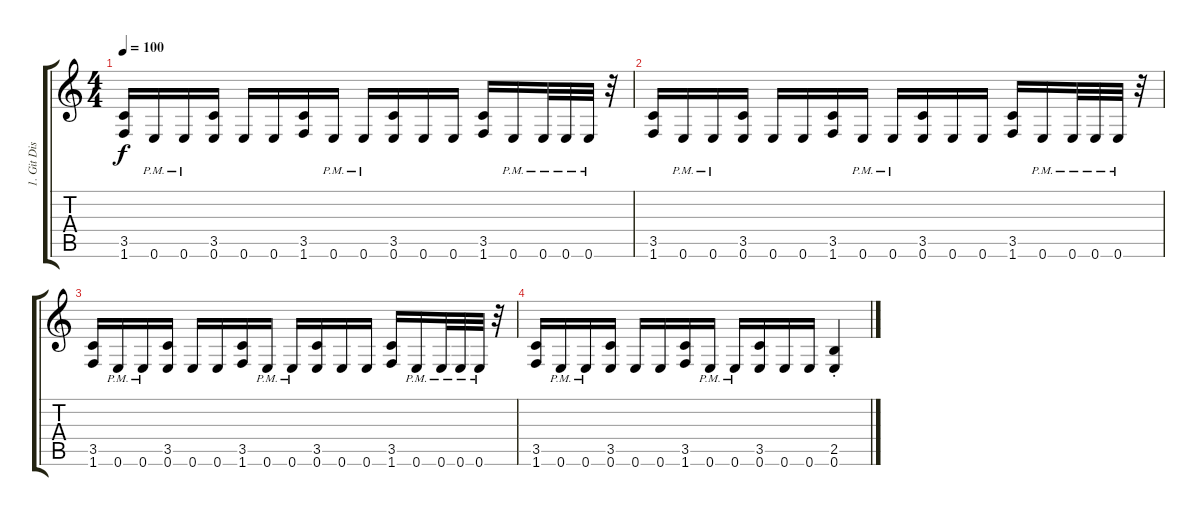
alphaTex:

\track ("1. Git Dist" "1. Git Dis") {instrument distortionguitar}
\staff {score tabs}
\tuning (E4 B3 G3 D3 A2 E2) {hide}
\ts (4 4)
\tempo 100
\clef g2
\ks c
(3.5 1.6).16{dy f} 0.6{pm}.16 0.6{pm}.16 (3.5 0.6).16 0.6.16 0.6.16 (3.5 1.6).16 0.6{pm}.16 0.6{pm}.16 (3.5 0.6).16 0.6.16 0.6.16 (3.5 1.6).16 0.6{pm}.16 0.6{pm}.32 0.6{pm}.32 0.6{pm}.32 r.32 |
(3.5 1.6).16 0.6{pm}.16 0.6{pm}.16 (3.5 0.6).16 0.6.16 0.6.16 (3.5 1.6).16 0.6{pm}.16 0.6{pm}.16 (3.5 0.6).16 0.6.16 0.6.16 (3.5 1.6).16 0.6{pm}.16 0.6{pm}.32 0.6{pm}.32 0.6{pm}.32 r.32 |
(3.5 1.6).16 0.6{pm}.16 0.6{pm}.16 (3.5 0.6).16 0.6.16 0.6.16 (3.5 1.6).16 0.6{pm}.16 0.6{pm}.16 (3.5 0.6).16 0.6.16 0.6.16 (3.5 1.6).16 0.6{pm}.16 0.6{pm}.32 0.6{pm}.32 0.6{pm}.32 r.32 |
(3.5 1.6).16 0.6{pm}.16 0.6{pm}.16 (3.5 0.6).16 0.6.16 0.6.16 (3.5 1.6).16 0.6{pm}.16 0.6{pm}.16 (3.5 0.6).16 0.6.16 0.6.16 (2.5{st} 0.6{st}).4
